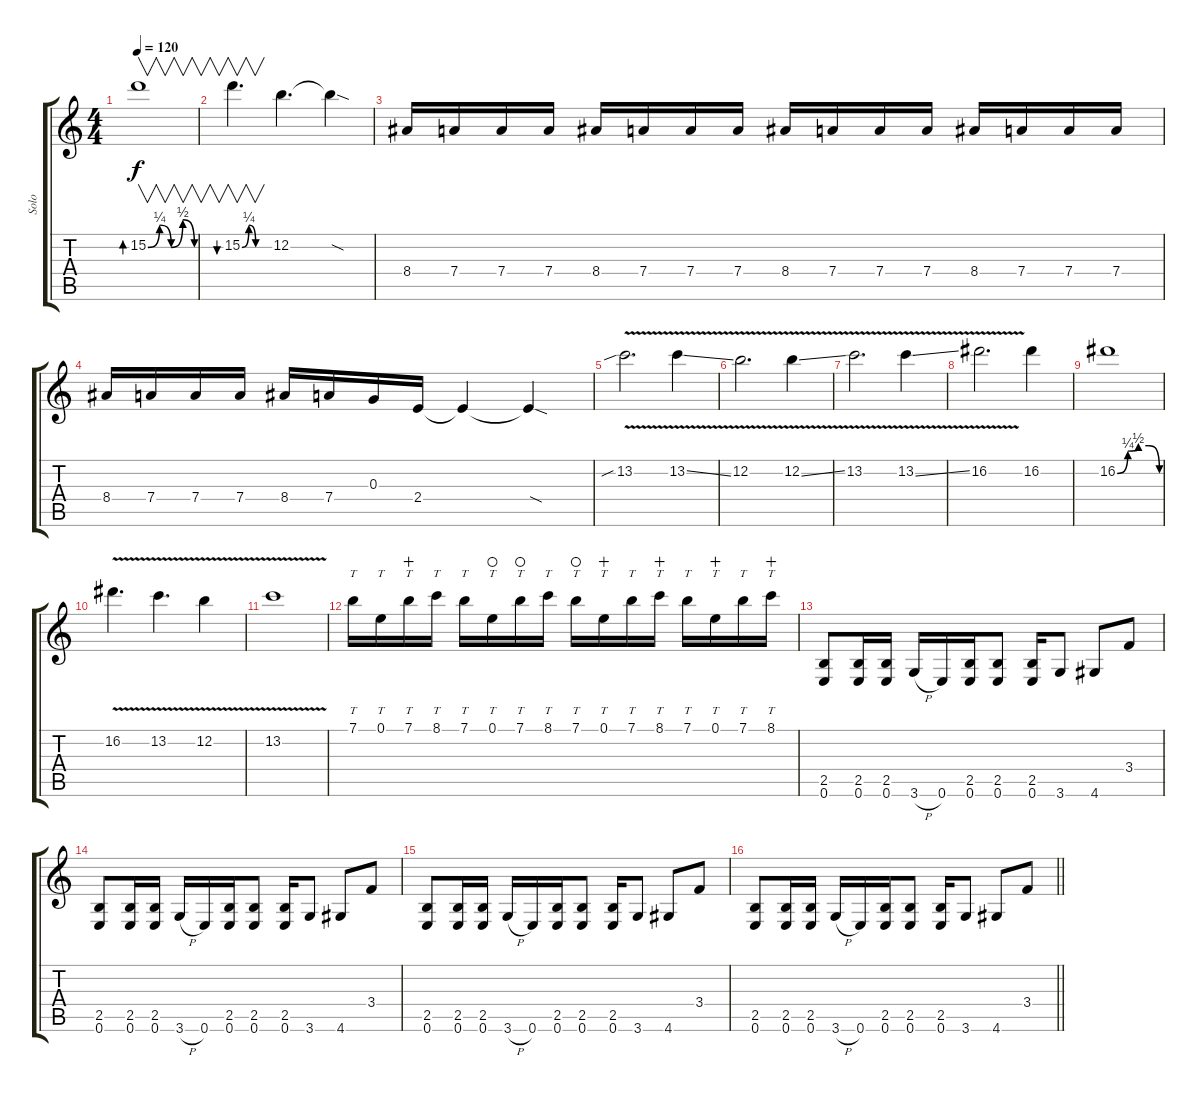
\track ("Solo" "Solo") {instrument distortionguitar}
\staff {score tabs}
\tuning (E4 B3 G3 D3 A2 E2) {hide}
\ts (4 4)
\tempo 120
\clef g2
\ks c
15.2{be (custom 0 0 15 1 30 0 45 2 60 0)}.1{v bd 60 dy f} |
15.2{be (custom 0 0 15 1 30 0 44 0 60 0)}.4{v d bu 60} 12.2.4{d} 12.2{sod t}.4 |
8.4.16 7.4.16 7.4.16 7.4.16 8.4.16 7.4.16 7.4.16 7.4.16 8.4.16 7.4.16 7.4.16 7.4.16 8.4.16 7.4.16 7.4.16 7.4.16 |
8.4.16 7.4.16 7.4.16 7.4.16 8.4.16 7.4.16 0.3.16 2.4.16 2.4{t}.4 2.4{sod t}.4 |
13.2{v sib}.2{d} 13.2{v ss}.4 |
12.2{v}.2{d} 12.2{v ss}.4 |
13.2{v}.2{d} 13.2{v ss}.4 |
16.2{v}.2{d} 16.2.4 |
16.2{be (custom 0 0 15 1 30 2 45 2 60 0)}.1 |
16.2{v}.4{d} 13.2{v}.4{d} 12.2{v}.4 |
13.2{v}.1 |
7.1.16{tt} 0.1.16{tt} 7.1.16{tt wahc} 8.1.16{tt} 7.1.16{tt} 0.1.16{tt waho} 7.1.16{tt waho} 8.1.16{tt} 7.1.16{tt waho} 0.1.16{tt wahc} 7.1.16{tt} 8.1.16{tt wahc} 7.1.16{tt} 0.1.16{tt wahc} 7.1.16{tt} 8.1.16{tt wahc} |
(2.5 0.6).8 (2.5 0.6).16 (2.5 0.6).16 3.6{h}.16 0.6.16 (2.5 0.6).16 (2.5 0.6).8 (2.5 0.6).16 3.6.8 4.6.8 3.4.8 |
(2.5 0.6).8 (2.5 0.6).16 (2.5 0.6).16 3.6{h}.16 0.6.16 (2.5 0.6).16 (2.5 0.6).8 (2.5 0.6).16 3.6.8 4.6.8 3.4.8 |
(2.5 0.6).8 (2.5 0.6).16 (2.5 0.6).16 3.6{h}.16 0.6.16 (2.5 0.6).16 (2.5 0.6).8 (2.5 0.6).16 3.6.8 4.6.8 3.4.8 |
\barLineRight lightlight
(2.5 0.6).8 (2.5 0.6).16 (2.5 0.6).16 3.6{h}.16 0.6.16 (2.5 0.6).16 (2.5 0.6).8 (2.5 0.6).16 3.6.8 4.6.8 3.4.8
